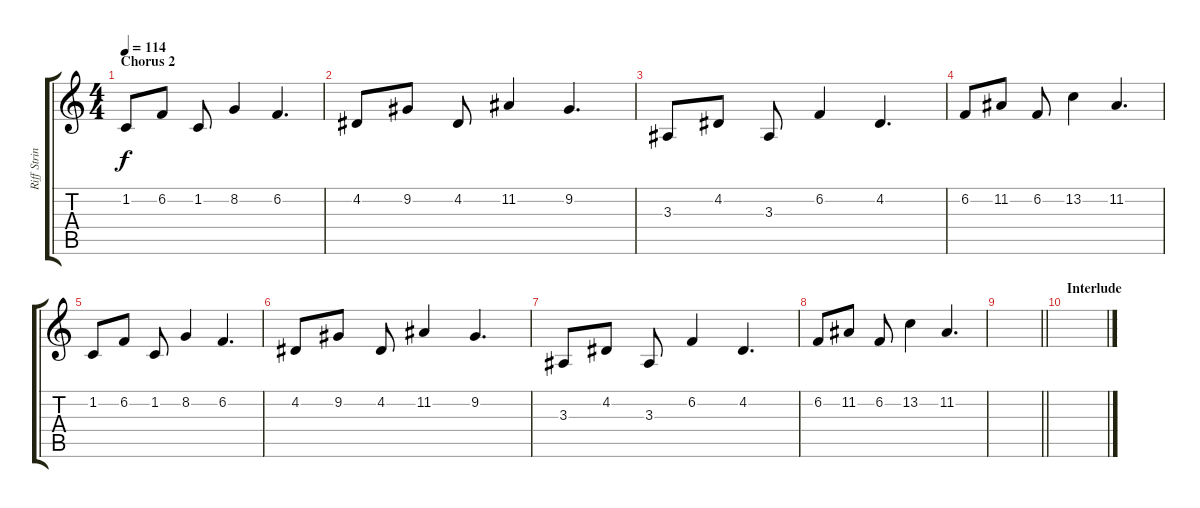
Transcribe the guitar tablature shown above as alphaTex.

\track ("Riff String 1" "Riff Strin") {instrument stringensemble1}
\staff {score tabs}
\tuning (E4 B3 G3 D3 A2 E2) {hide}
\ts (4 4)
\section ("" "Chorus 2")
\tempo 114
\clef g2
\ks c
1.2.8{dy f volume 14} 6.2.8 1.2.8 8.2.4 6.2.4{d} |
4.2.8 9.2.8 4.2.8 11.2.4 9.2.4{d} |
3.3.8 4.2.8 3.3.8 6.2.4 4.2.4{d} |
6.2.8 11.2.8 6.2.8 13.2.4 11.2.4{d} |
1.2.8{volume 14} 6.2.8 1.2.8 8.2.4 6.2.4{d} |
4.2.8 9.2.8 4.2.8 11.2.4 9.2.4{d} |
3.3.8 4.2.8 3.3.8 6.2.4 4.2.4{d} |
6.2.8 11.2.8 6.2.8 13.2.4 11.2.4{d} |
\barLineRight lightlight
|
\section ("" "Interlude")
